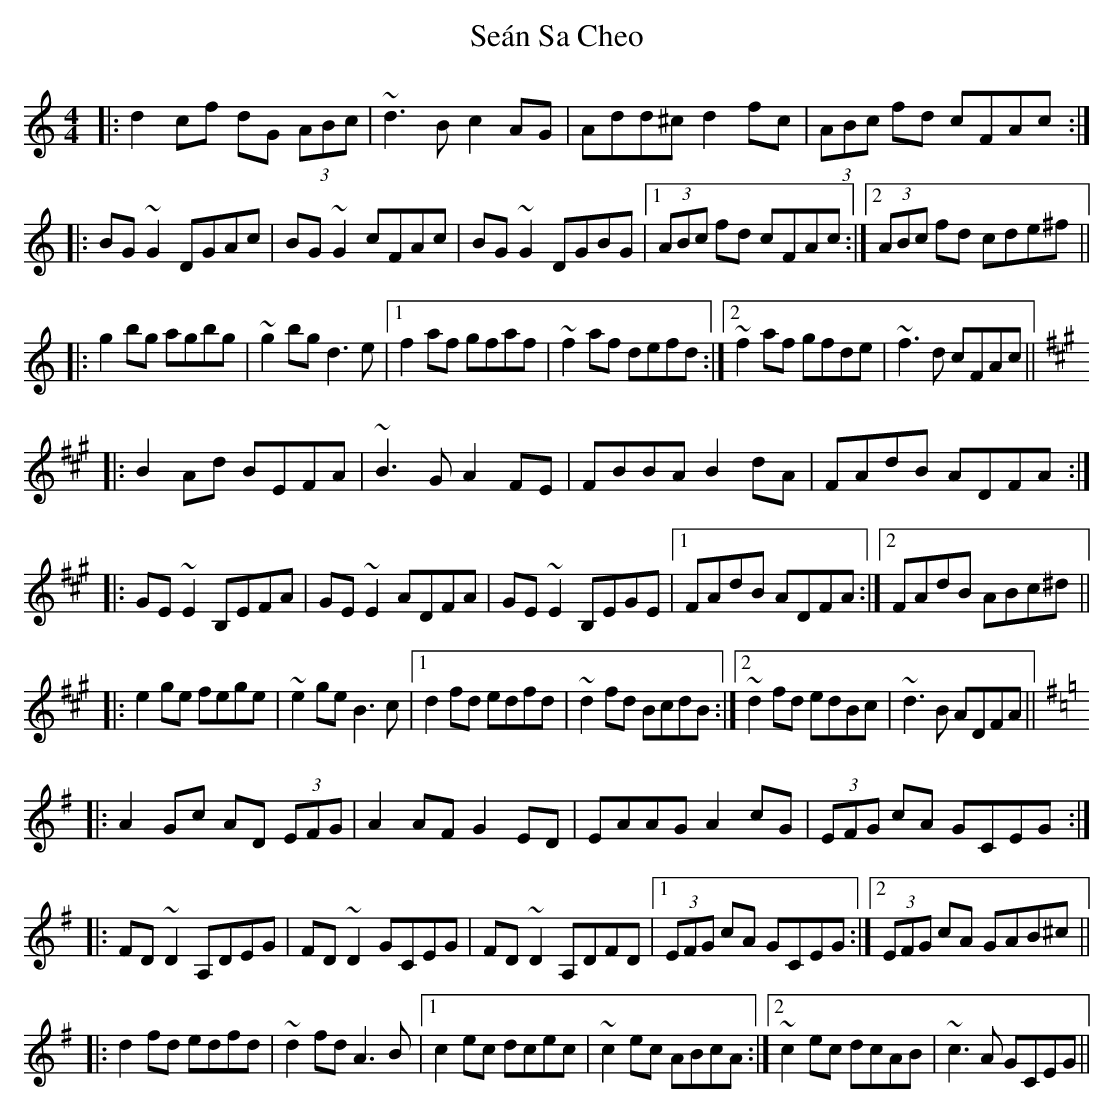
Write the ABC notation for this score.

X:1
T: Seán Sa Cheo
M: 4/4
L: 1/8
K: Gmix
|:d2cf dG (3ABc|~d3B c2AG|Add^c d2fc|(3ABc fd cFAc:|
|:BG~G2 DGAc|BG~G2 cFAc|BG~G2 DGBG|1 (3ABc fd cFAc:|2 (3ABc fd cde^f||
|:g2bg agbg|~g2bg d3e|1 f2af gfaf|~f2af defd:|2 ~f2af gfde|~f3d cFAc||
K: Emix
|:B2Ad BEFA|~B3G A2FE|FBBA B2dA|FAdB ADFA:|
|:GE~E2 B,EFA|GE~E2 ADFA|GE~E2 B,EGE|1 FAdB ADFA:|2 FAdB ABc^d||
|:e2ge fege|~e2ge B3c|1 d2fd edfd|~d2fd BcdB:|2 ~d2fd edBc|~d3B ADFA||
K: Dmix
|:A2Gc AD (3EFG|A2AF G2ED|EAAG A2cG|(3EFG cA GCEG:|
|:FD~D2 A,DEG|FD~D2 GCEG|FD~D2 A,DFD|1 (3EFG cA GCEG:|2 (3EFG cA GAB^c||
|:d2fd edfd|~d2fd A3B|1 c2ec dcec|~c2ec ABcA:|2 ~c2ec dcAB|~c3A GCEG||
